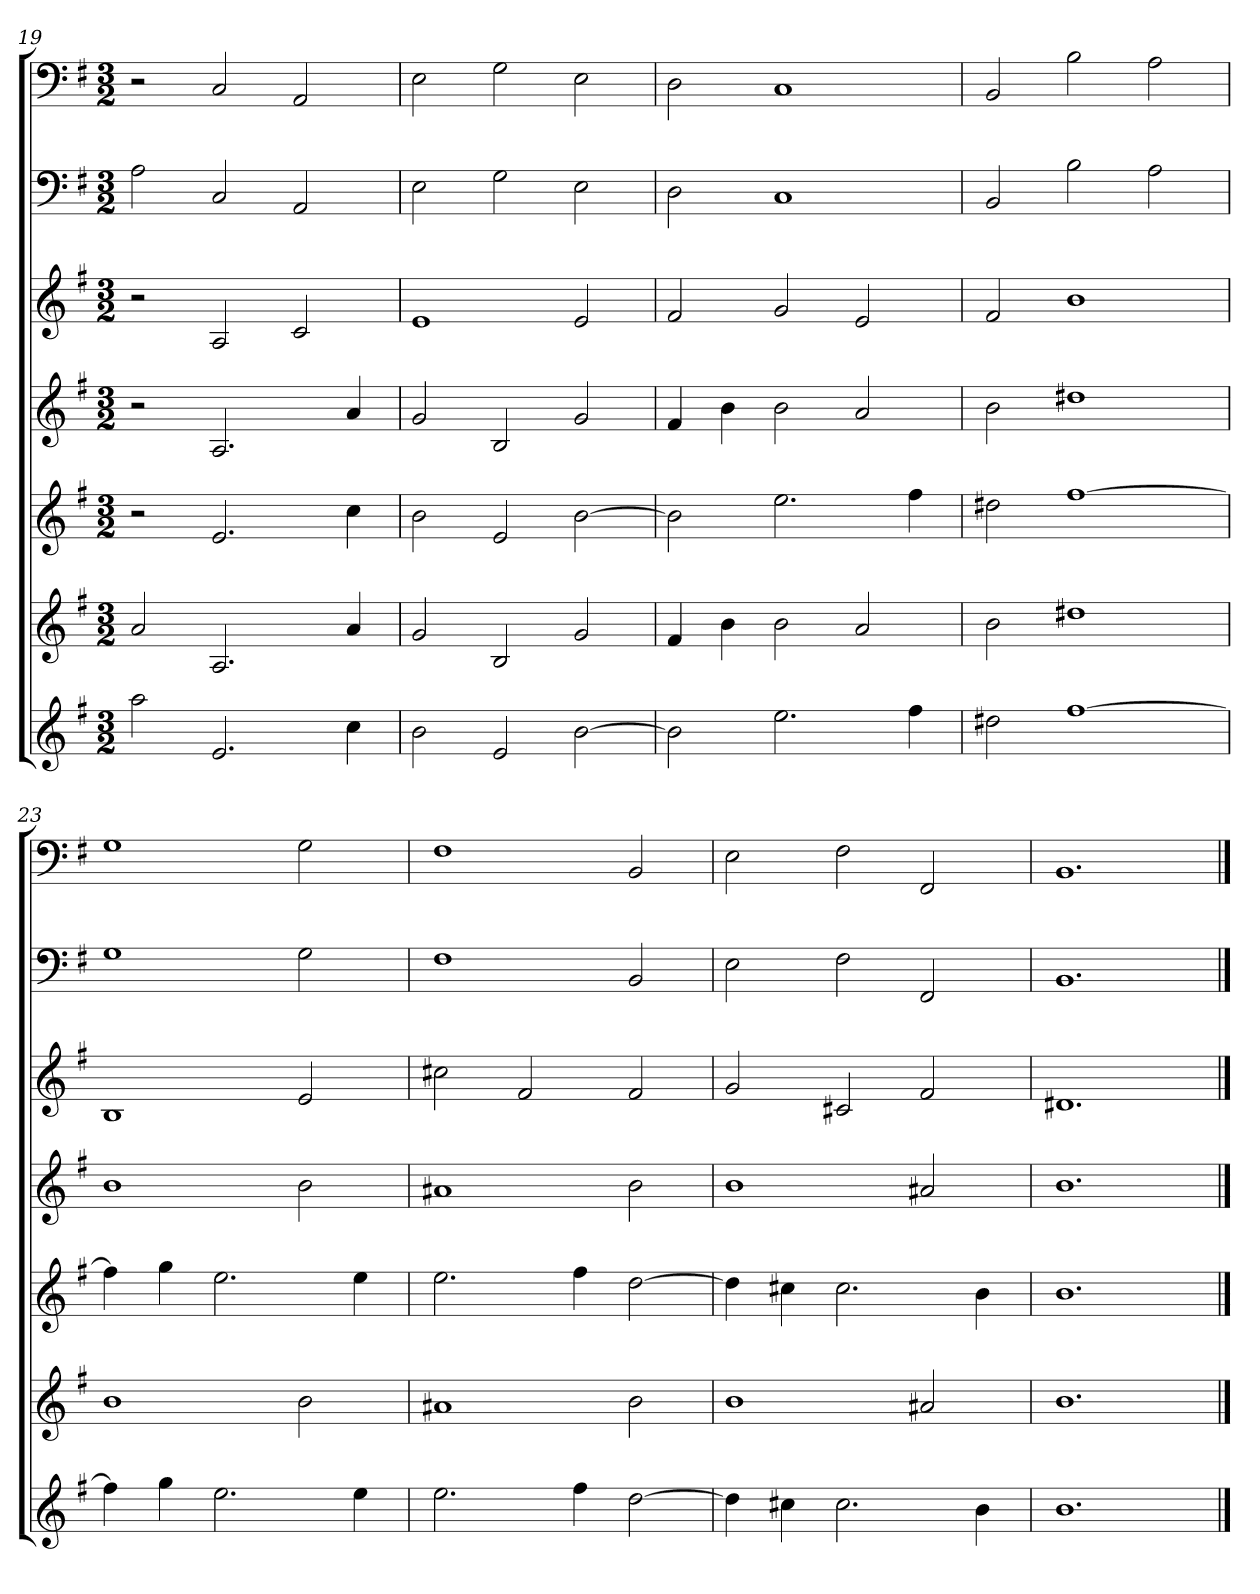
**kern	**kern	**kern	**kern	**kern	**kern	**kern
*part7	*part6	*part5	*part4	*part3	*part2	*part1
*staff7	*staff6	*staff5	*staff4	*staff3	*staff2	*staff1
*k[f#]	*k[f#]	*k[f#]	*k[f#]	*k[f#]	*k[f#]	*k[f#]
*e:	*e:	*e:	*e:	*e:	*e:	*e:
*M3/2	*M3/2	*M3/2	*M3/2	*M3/2	*M3/2	*M3/2
=19	=19	=19	=19	=19	=19	=19
2aa	2a	2r	2r	2r	2A	2r
2.e	2.A	2.e	2.A	2A	2C	2C
.	.	.	.	2c	2AA	2AA
4cc	4a	4cc	4a	.	.	.
=20	=20	=20	=20	=20	=20	=20
2b	2g	2b	2g	1e	2E	2E
2e	2B	2e	2B	.	2G	2G
[2b	2g	[2b	2g	2e	2E	2E
=21	=21	=21	=21	=21	=21	=21
2b]	4f#	2b]	4f#	2f#	2D	2D
.	4b	.	4b	.	.	.
2.ee	2b	2.ee	2b	2g	1C	1C
.	2a	.	2a	2e	.	.
4ff#	.	4ff#	.	.	.	.
=22	=22	=22	=22	=22	=22	=22
2dd#X	2b	2dd#X	2b	2f#	2BB	2BB
[1ff#	1dd#X	[1ff#	1dd#X	1b	2B	2B
.	.	.	.	.	2A	2A
=23	=23	=23	=23	=23	=23	=23
4ff#]	1b	4ff#]	1b	1B	1G	1G
4gg	.	4gg	.	.	.	.
2.ee	.	2.ee	.	.	.	.
.	2b	.	2b	2e	2G	2G
4ee	.	4ee	.	.	.	.
=24	=24	=24	=24	=24	=24	=24
2.ee	1a#X	2.ee	1a#X	2cc#X	1F#	1F#
.	.	.	.	2f#	.	.
4ff#	.	4ff#	.	.	.	.
[2dd	2b	[2dd	2b	2f#	2BB	2BB
=25	=25	=25	=25	=25	=25	=25
4dd]	1b	4dd]	1b	2g	2E	2E
4cc#X	.	4cc#X	.	.	.	.
2.cc#	.	2.cc#	.	2c#X	2F#	2F#
.	2a#X	.	2a#X	2f#	2FF#	2FF#
4b	.	4b	.	.	.	.
=26	=26	=26	=26	=26	=26	=26
1.b	1.b	1.b	1.b	1.d#X	1.BB	1.BB
==	==	==	==	==	==	==
*-	*-	*-	*-	*-	*-	*-
